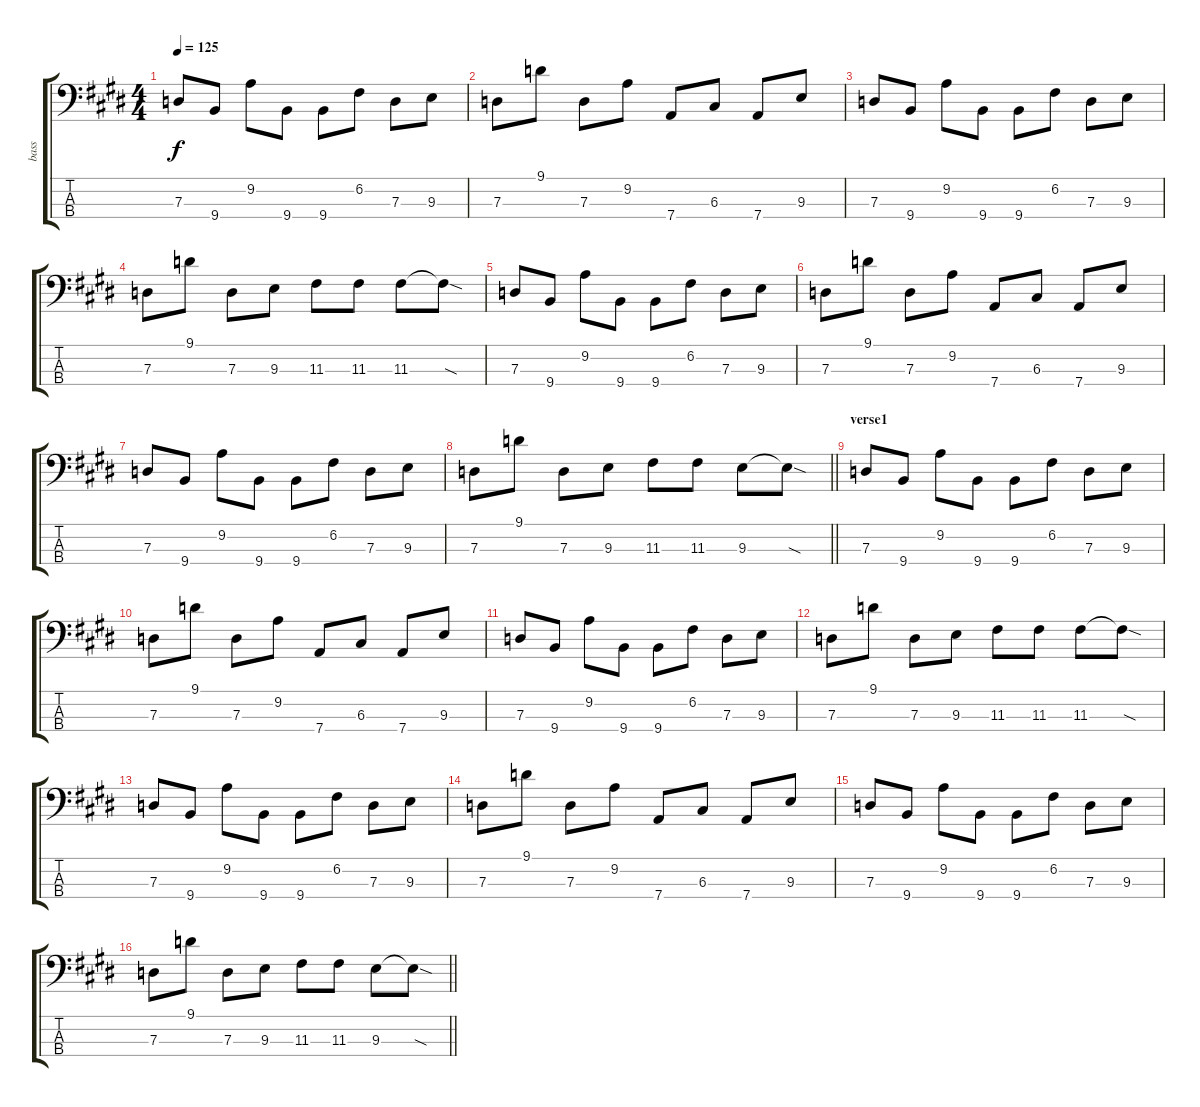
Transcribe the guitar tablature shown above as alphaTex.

\track ("bass" "bass") {instrument electricbassfinger}
\staff {score tabs}
\tuning (F2 C2 G1 D1) {hide}
\ts (4 4)
\tempo 125
\clef f4
\ks e
7.3.8{dy f instrument electricbassfinger} 9.4.8 9.2.8 9.4.8 9.4.8 6.2.8 7.3.8 9.3.8 |
7.3.8 9.1.8 7.3.8 9.2.8 7.4.8 6.3.8 7.4.8 9.3.8 |
7.3.8 9.4.8 9.2.8 9.4.8 9.4.8 6.2.8 7.3.8 9.3.8 |
7.3.8 9.1.8 7.3.8 9.3.8 11.3.8 11.3.8 11.3.8 11.3{sod t}.8 |
7.3.8 9.4.8 9.2.8 9.4.8 9.4.8 6.2.8 7.3.8 9.3.8 |
7.3.8 9.1.8 7.3.8 9.2.8 7.4.8 6.3.8 7.4.8 9.3.8 |
7.3.8 9.4.8 9.2.8 9.4.8 9.4.8 6.2.8 7.3.8 9.3.8 |
\barLineRight lightlight
7.3.8 9.1.8 7.3.8 9.3.8 11.3.8 11.3.8 9.3.8 9.3{sod t}.8 |
\section ("" "verse1")
7.3.8 9.4.8 9.2.8 9.4.8 9.4.8 6.2.8 7.3.8 9.3.8 |
7.3.8 9.1.8 7.3.8 9.2.8 7.4.8 6.3.8 7.4.8 9.3.8 |
7.3.8 9.4.8 9.2.8 9.4.8 9.4.8 6.2.8 7.3.8 9.3.8 |
7.3.8 9.1.8 7.3.8 9.3.8 11.3.8 11.3.8 11.3.8 11.3{sod t}.8 |
7.3.8 9.4.8 9.2.8 9.4.8 9.4.8 6.2.8 7.3.8 9.3.8 |
7.3.8 9.1.8 7.3.8 9.2.8 7.4.8 6.3.8 7.4.8 9.3.8 |
7.3.8 9.4.8 9.2.8 9.4.8 9.4.8 6.2.8 7.3.8 9.3.8 |
\barLineRight lightlight
7.3.8 9.1.8 7.3.8 9.3.8 11.3.8 11.3.8 9.3.8 9.3{sod t}.8
